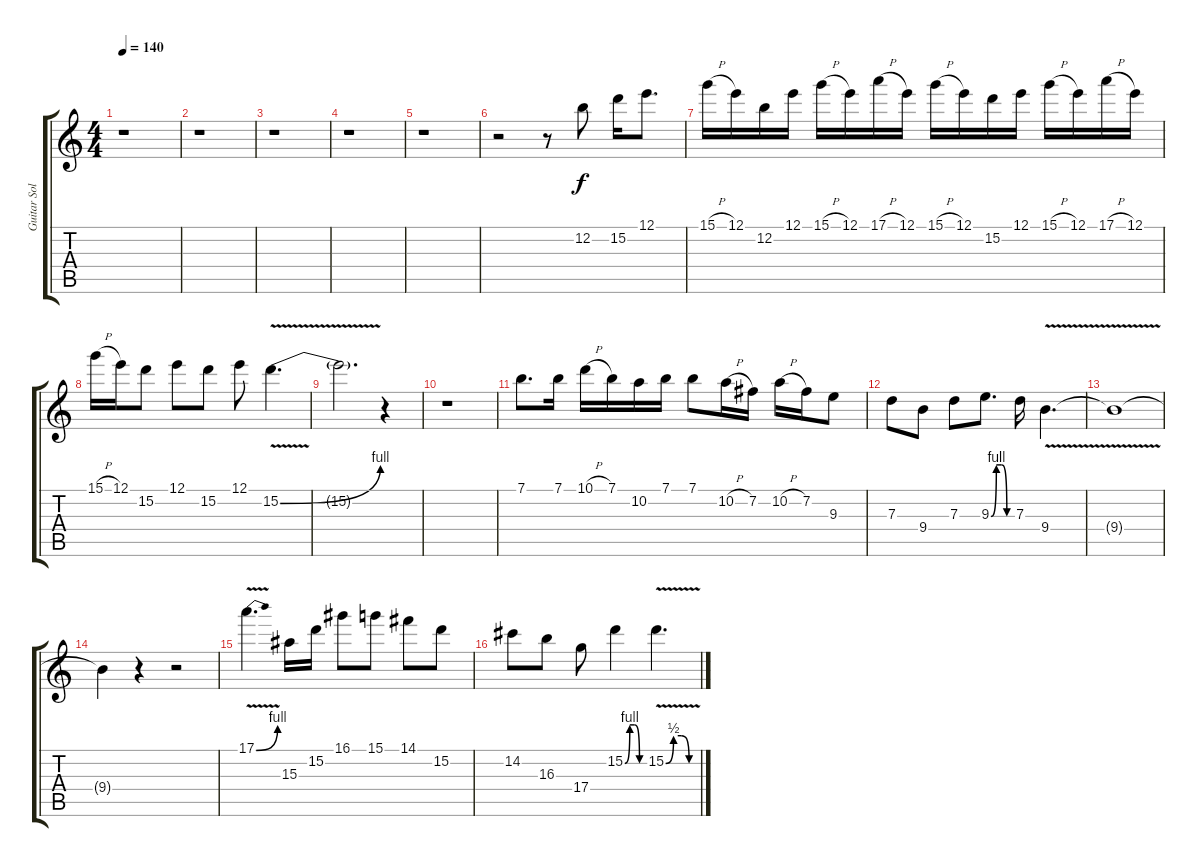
\track ("Guitar Solo" "Guitar Sol") {instrument distortionguitar}
\staff {score tabs}
\tuning (E4 B3 G3 D3 A2 E2) {hide}
\ts (4 4)
\tempo 140
\clef g2
\ks c
r.1{dy f} |
r.1 |
r.1 |
r.1 |
r.1 |
r.2 r.8 12.2.8 15.2.16 12.1.8{d} |
15.1{h}.16 12.1.16 12.2.16 12.1.16 15.1{h}.16 12.1.16 17.1{h}.16 12.1.16 15.1{h}.16 12.1.16 15.2.16 12.1.16 15.1{h}.16 12.1.16 17.1{h}.16 12.1.16 |
15.1{h}.16 12.1.16 15.2.8 12.1.8 15.2.8 12.1.8 15.2{be (bend 0 0 60 4) v}.4{d} |
15.2{t}.2{d} r.4 |
r.1 |
7.1.8{d} 7.1.16 10.1{h}.16 7.1.16 10.2.16 7.1.16 7.1.8 10.2{h}.16 7.2.16 10.2{h}.16 7.2.16 9.3.8 |
7.3.8 9.4.8 7.3.8 9.3{be (custom 0 0 15 4 30 4 45 0 60 0)}.8{d} 7.3.16 9.4{v}.4{d} |
9.4{t}.1 |
9.4{t}.4 r.4 r.2 |
17.1{be (bend 0 0 60 4) v}.4{d} 15.3.16 15.2.16 16.1.8 15.1.8 14.1.8 15.2.8 |
14.2.8 16.3.8 17.4.8 15.2{be (custom 0 0 15 4 30 4 45 0 60 0)}.4 15.2{be (custom 0 0 15 2 30 2 45 0 60 0) v}.4{d}
